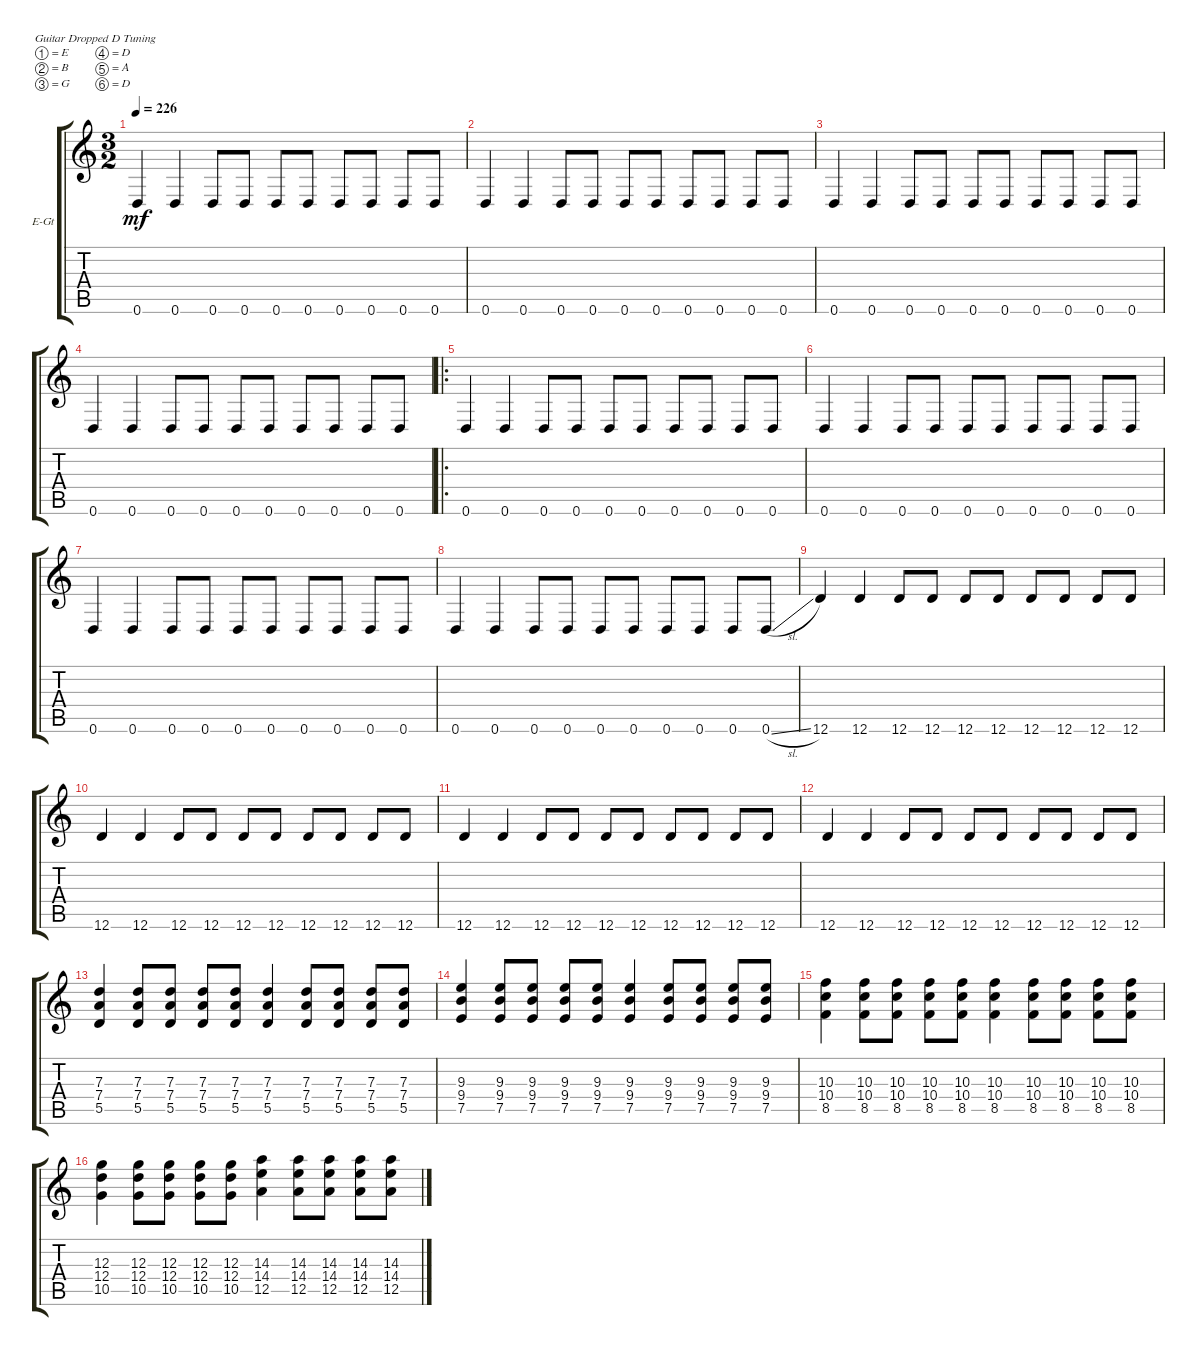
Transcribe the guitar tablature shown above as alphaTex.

\defaultSystemsLayout 4
\bracketExtendMode groupsimilarinstruments
\firstSystemTrackNameOrientation horizontal
\otherSystemsTrackNameOrientation horizontal
\track ("Electric Guitar" "E-Gt") {instrument distortionguitar}
\staff {score tabs}
\tuning (E4 B3 G3 D3 A2 D2)
\ts (3 2)
\tempo 226
\clef g2
\ks c
0.6.4{dy mf instrument distortionguitar} 0.6.4 0.6.8 0.6.8 0.6.8 0.6.8 0.6.8 0.6.8 0.6.8 0.6.8 |
0.6.4 0.6.4 0.6.8 0.6.8 0.6.8 0.6.8 0.6.8 0.6.8 0.6.8 0.6.8 |
0.6.4 0.6.4 0.6.8 0.6.8 0.6.8 0.6.8 0.6.8 0.6.8 0.6.8 0.6.8 |
0.6.4 0.6.4 0.6.8 0.6.8 0.6.8 0.6.8 0.6.8 0.6.8 0.6.8 0.6.8 |
\ro
0.6.4 0.6.4 0.6.8 0.6.8 0.6.8 0.6.8 0.6.8 0.6.8 0.6.8 0.6.8 |
0.6.4 0.6.4 0.6.8 0.6.8 0.6.8 0.6.8 0.6.8 0.6.8 0.6.8 0.6.8 |
0.6.4 0.6.4 0.6.8 0.6.8 0.6.8 0.6.8 0.6.8 0.6.8 0.6.8 0.6.8 |
0.6.4 0.6.4 0.6.8 0.6.8 0.6.8 0.6.8 0.6.8 0.6.8 0.6.8 0.6{sl}.8 |
12.6.4 12.6.4 12.6.8 12.6.8 12.6.8 12.6.8 12.6.8 12.6.8 12.6.8 12.6.8 |
12.6.4 12.6.4 12.6.8 12.6.8 12.6.8 12.6.8 12.6.8 12.6.8 12.6.8 12.6.8 |
12.6.4 12.6.4 12.6.8 12.6.8 12.6.8 12.6.8 12.6.8 12.6.8 12.6.8 12.6.8 |
12.6.4 12.6.4 12.6.8 12.6.8 12.6.8 12.6.8 12.6.8 12.6.8 12.6.8 12.6.8 |
(5.5 7.4 7.3).4 (5.5 7.4 7.3).8 (5.5 7.4 7.3).8 (5.5 7.4 7.3).8 (5.5 7.4 7.3).8 (5.5 7.4 7.3).4 (5.5 7.4 7.3).8 (5.5 7.4 7.3).8 (5.5 7.4 7.3).8 (5.5 7.4 7.3).8 |
(7.5 9.4 9.3).4 (7.5 9.4 9.3).8 (7.5 9.4 9.3).8 (7.5 9.4 9.3).8 (7.5 9.4 9.3).8 (7.5 9.4 9.3).4 (7.5 9.4 9.3).8 (7.5 9.4 9.3).8 (7.5 9.4 9.3).8 (7.5 9.4 9.3).8 |
(8.5 10.4 10.3).4 (8.5 10.4 10.3).8 (8.5 10.4 10.3).8 (8.5 10.4 10.3).8 (8.5 10.4 10.3).8 (8.5 10.4 10.3).4 (8.5 10.4 10.3).8 (8.5 10.4 10.3).8 (8.5 10.4 10.3).8 (8.5 10.4 10.3).8 |
(10.5 12.4 12.3).4 (10.5 12.4 12.3).8 (10.5 12.4 12.3).8 (10.5 12.4 12.3).8 (10.5 12.4 12.3).8 (12.5 14.4 14.3).4 (12.5 14.4 14.3).8 (12.5 14.4 14.3).8 (12.5 14.4 14.3).8 (12.5 14.4 14.3).8
